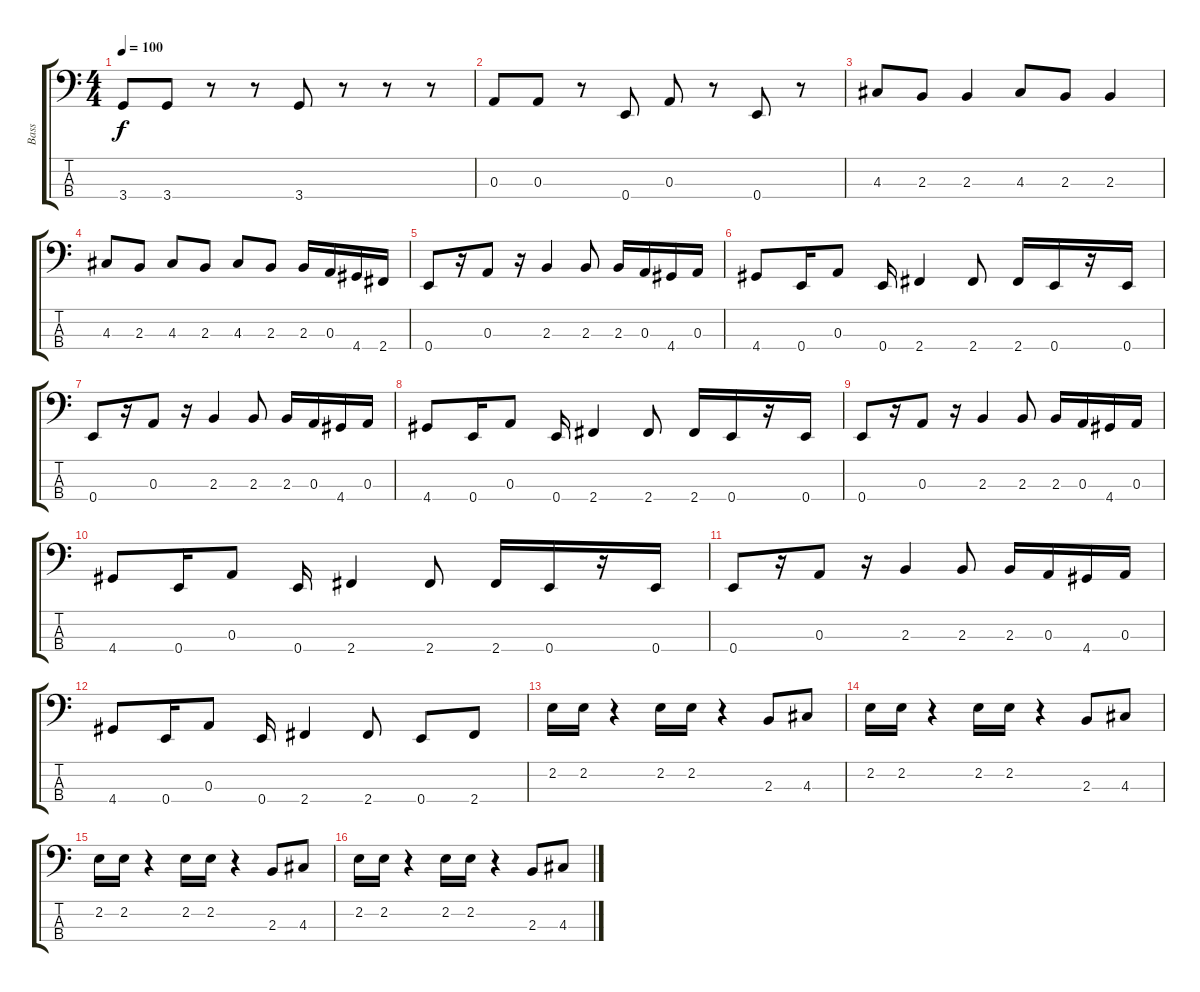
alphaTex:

\track ("Bass" "Bass") {instrument electricbassfinger}
\staff {score tabs}
\tuning (G2 D2 A1 E1) {hide}
\ts (4 4)
\tempo 100
\clef f4
\ks c
3.4.8{dy f} 3.4.8 r.8 r.8 3.4.8 r.8 r.8 r.8 |
0.3.8 0.3.8 r.8 0.4.8 0.3.8 r.8 0.4.8 r.8 |
4.3.8 2.3.8 2.3.4 4.3.8 2.3.8 2.3.4 |
4.3.8 2.3.8 4.3.8 2.3.8 4.3.8 2.3.8 2.3.16 0.3.16 4.4.16 2.4.16 |
0.4.8 r.16 0.3.8 r.16 2.3.4 2.3.8 2.3.16 0.3.16 4.4.16 0.3.16 |
4.4.8 0.4.16 0.3.8 0.4.16 2.4.4 2.4.8 2.4.16 0.4.16 r.16 0.4.16 |
0.4.8 r.16 0.3.8 r.16 2.3.4 2.3.8 2.3.16 0.3.16 4.4.16 0.3.16 |
4.4.8 0.4.16 0.3.8 0.4.16 2.4.4 2.4.8 2.4.16 0.4.16 r.16 0.4.16 |
0.4.8 r.16 0.3.8 r.16 2.3.4 2.3.8 2.3.16 0.3.16 4.4.16 0.3.16 |
4.4.8 0.4.16 0.3.8 0.4.16 2.4.4 2.4.8 2.4.16 0.4.16 r.16 0.4.16 |
0.4.8 r.16 0.3.8 r.16 2.3.4 2.3.8 2.3.16 0.3.16 4.4.16 0.3.16 |
4.4.8 0.4.16 0.3.8 0.4.16 2.4.4 2.4.8 0.4.8 2.4.8 |
2.2.16 2.2.16 r.4 2.2.16 2.2.16 r.4 2.3.8 4.3.8 |
2.2.16 2.2.16 r.4 2.2.16 2.2.16 r.4 2.3.8 4.3.8 |
2.2.16 2.2.16 r.4 2.2.16 2.2.16 r.4 2.3.8 4.3.8 |
2.2.16 2.2.16 r.4 2.2.16 2.2.16 r.4 2.3.8 4.3.8
